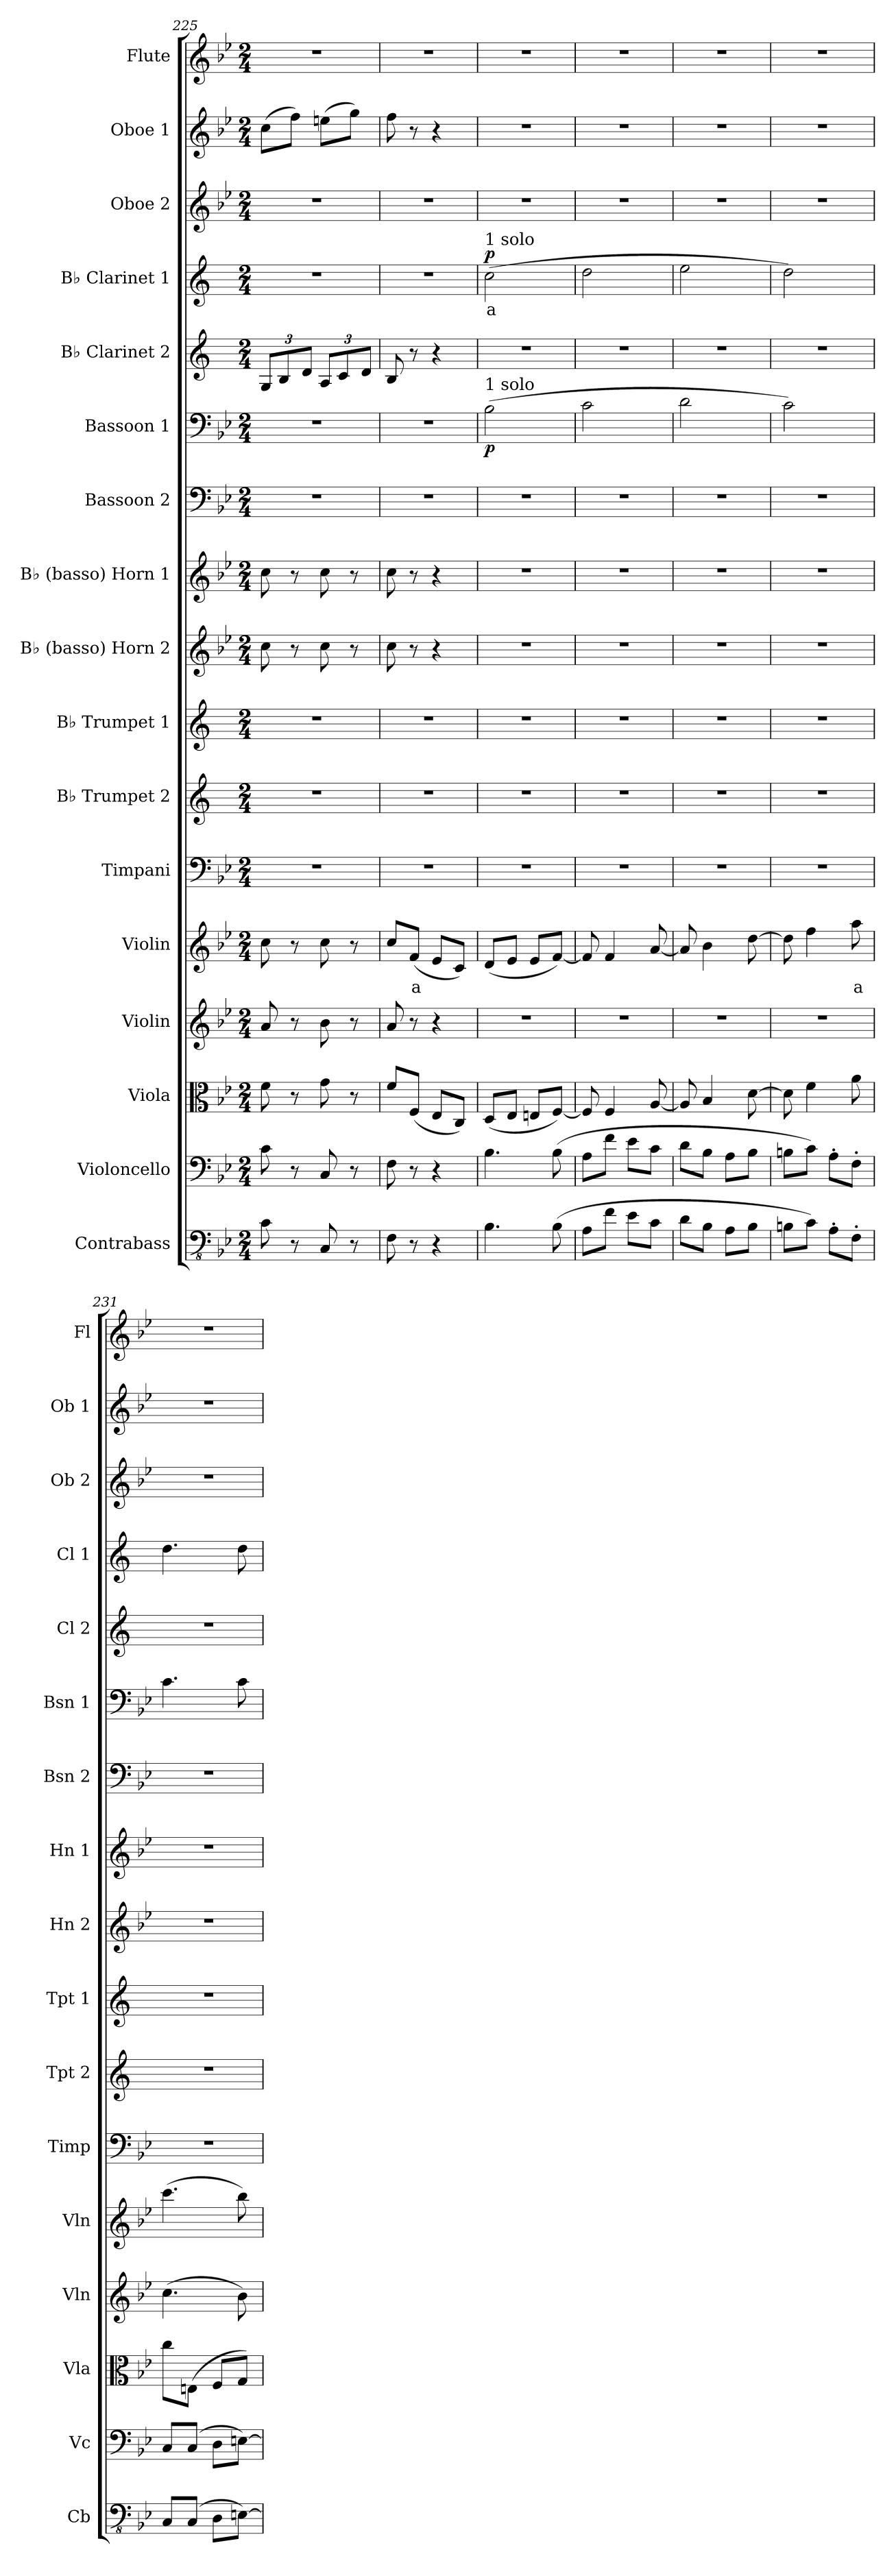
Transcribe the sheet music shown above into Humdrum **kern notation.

**kern	**kern	**kern	**kern	**kern	**text	**kern	**kern	**kern	**kern	**kern	**kern	**kern	**dynam	**kern	**kern	**text	**dynam	**kern	**kern	**kern
*part17	*part16	*part15	*part14	*part13	*part13	*part12	*part11	*part10	*part9	*part8	*part7	*part6	*part6	*part5	*part4	*part4	*part4	*part3	*part2	*part1
*staff17	*staff16	*staff15	*staff14	*staff13	*staff13	*staff12	*staff11	*staff10	*staff9	*staff8	*staff7	*staff6	*staff6	*staff5	*staff4	*staff4	*staff4	*staff3	*staff2	*staff1
*I"Contrabass	*I"Violoncello	*I"Viola	*I"Violin	*I"Violin	*	*I"Timpani	*I"B♭ Trumpet 2	*I"B♭ Trumpet 1	*I"B♭ (basso) Horn 2	*I"B♭ (basso) Horn 1	*I"Bassoon 2	*I"Bassoon 1	*	*I"B♭ Clarinet 2	*I"B♭ Clarinet 1	*	*	*I"Oboe 2	*I"Oboe 1	*I"Flute
*I'Cb	*I'Vc	*I'Vla	*I'Vln	*I'Vln	*	*I'Timp	*I'Tpt 2	*I'Tpt 1	*I'Hn 2	*I'Hn 1	*I'Bsn 2	*I'Bsn 1	*	*I'Cl 2	*I'Cl 1	*	*	*I'Ob 2	*I'Ob 1	*I'Fl
*clefFv4	*clefF4	*clefC3	*clefG2	*clefG2	*	*clefF4	*clefG2	*clefG2	*clefG2	*clefG2	*clefF4	*clefF4	*	*clefG2	*clefG2	*	*	*clefG2	*clefG2	*clefG2
*	*	*	*	*	*	*	*ITrd1c2	*ITrd1c2	*ITrd8c14	*ITrd8c14	*	*	*	*ITrd1c2	*ITrd1c2	*	*	*	*	*
*k[b-e-]	*k[b-e-]	*k[b-e-]	*k[b-e-]	*k[b-e-]	*	*k[b-e-]	*k[b-e-]	*k[b-e-]	*k[b-e-]	*k[b-e-]	*k[b-e-]	*k[b-e-]	*	*k[b-e-]	*k[b-e-]	*	*	*k[b-e-]	*k[b-e-]	*k[b-e-]
*M2/4	*M2/4	*M2/4	*M2/4	*M2/4	*	*M2/4	*M2/4	*M2/4	*M2/4	*M2/4	*M2/4	*M2/4	*	*M2/4	*M2/4	*	*	*M2/4	*M2/4	*M2/4
*	*	*	*	*	*	*	*	*	*	*	*	*	*	*Xbrackettup	*	*	*	*	*	*
=225	=225	=225	=225	=225	=225	=225	=225	=225	=225	=225	=225	=225	=225	=225	=225	=225	=225	=225	=225	=225
8C\	8c\	8f\	8a/	8cc\	.	2r	2r	2r	8c\	8c\	2r	2r	.	12F/L	2r	.	.	2r	(>8cc\L	2r
.	.	.	.	.	.	.	.	.	.	.	.	.	.	12A/	.	.	.	.	.	.
8r	8r	8r	8r	8r	.	.	.	.	8r	8r	.	.	.	.	.	.	.	.	8ff\J)	.
.	.	.	.	.	.	.	.	.	.	.	.	.	.	12c/J	.	.	.	.	.	.
8CC/	8C/	8g\	8b-\	8cc\	.	.	.	.	8c\	8c\	.	.	.	12G/L	.	.	.	.	(>8een\L	.
.	.	.	.	.	.	.	.	.	.	.	.	.	.	12B-/	.	.	.	.	.	.
8r	8r	8r	8r	8r	.	.	.	.	8r	8r	.	.	.	.	.	.	.	.	8gg\J)	.
.	.	.	.	.	.	.	.	.	.	.	.	.	.	12c/J	.	.	.	.	.	.
=226	=226	=226	=226	=226	=226	=226	=226	=226	=226	=226	=226	=226	=226	=226	=226	=226	=226	=226	=226	=226
8FF\	8F\	8f/L	8a/	8cc/L	.	2r	2r	2r	8c\	8c\	2r	2r	.	8A/	2r	.	.	2r	8ff\	2r
!	!	!	!	!	!LO:LY:b:color=#FF0000	!	!	!	!	!	!	!	!	!	!	!	!	!	!	!
8r	8r	(<8F/J	8r	(<8f/J	a	.	.	.	8r	8r	.	.	.	8r	.	.	.	.	8r	.
4r	4r	8E-/L	4r	8e-/L	.	.	.	.	4r	4r	.	.	.	4r	.	.	.	.	4r	.
.	.	8C/J)	.	8c/J)	.	.	.	.	.	.	.	.	.	.	.	.	.	.	.	.
!!LO:PB:g=z
=227	=227	=227	=227	=227	=227	=227	=227	=227	=227	=227	=227	=227	=227	=227	=227	=227	=227	=227	=227	=227
!	!	!	!	!	!	!	!	!	!	!	!	!	!	!	!LO:TX:a:t=1 solo	!	!	!	!	!
!	!	!	!	!	!	!	!	!	!	!	!	!LO:TX:a:t=1 solo	!	!	!	!	!	!	!	!
!	!	!	!	!	!	!	!	!	!	!	!	!	!LO:DY:b	!	!	!LO:LY:b:color=#FF0000	!LO:DY:b	!	!	!
4.BB-\	4.B-\	(<8D/L	2r	(<8d/L	.	2r	2r	2r	2r	2r	2r	(>2B-\	p	2r	(>2b-\	a	p	2r	2r	2r
.	.	8E-/J	.	8e-/J	.	.	.	.	.	.	.	.	.	.	.	.	.	.	.	.
.	.	8En/L	.	8e-/L	.	.	.	.	.	.	.	.	.	.	.	.	.	.	.	.
(>8BB-\	(>8B-\	[8F/J)	.	[8f/J)	.	.	.	.	.	.	.	.	.	.	.	.	.	.	.	.
=228	=228	=228	=228	=228	=228	=228	=228	=228	=228	=228	=228	=228	=228	=228	=228	=228	=228	=228	=228	=228
8AA\L	8A\L	8F/]	2r	8f/]	.	2r	2r	2r	2r	2r	2r	2c\	.	2r	2cc\	.	.	2r	2r	2r
8F\J	8f\J	4F/	.	4f/	.	.	.	.	.	.	.	.	.	.	.	.	.	.	.	.
8E-\L	8e-\L	.	.	.	.	.	.	.	.	.	.	.	.	.	.	.	.	.	.	.
8C\J	8c\J	[8A/	.	[8a/	.	.	.	.	.	.	.	.	.	.	.	.	.	.	.	.
=229	=229	=229	=229	=229	=229	=229	=229	=229	=229	=229	=229	=229	=229	=229	=229	=229	=229	=229	=229	=229
8D\L	8d\L	8A/]	2r	8a/]	.	2r	2r	2r	2r	2r	2r	2d\	.	2r	2dd\	.	.	2r	2r	2r
8BB-\J	8B-\J	4B-/	.	4b-\	.	.	.	.	.	.	.	.	.	.	.	.	.	.	.	.
8AA\L	8A\L	.	.	.	.	.	.	.	.	.	.	.	.	.	.	.	.	.	.	.
8BB-\J	8B-\J	[8d\	.	[8dd\	.	.	.	.	.	.	.	.	.	.	.	.	.	.	.	.
=230	=230	=230	=230	=230	=230	=230	=230	=230	=230	=230	=230	=230	=230	=230	=230	=230	=230	=230	=230	=230
8BBn\L	8Bn\L	8d\]	2r	8dd\]	.	2r	2r	2r	2r	2r	2r	2c\)	.	2r	2cc\)	.	.	2r	2r	2r
8C\J)	8c\J)	4f\	.	4ff\	.	.	.	.	.	.	.	.	.	.	.	.	.	.	.	.
8AA'\L	8A'\L	.	.	.	.	.	.	.	.	.	.	.	.	.	.	.	.	.	.	.
!	!	!	!	!	!LO:LY:b:color=#FF0000	!	!	!	!	!	!	!	!	!	!	!	!	!	!	!
8FF'\J	8F'\J	8a\	.	8aa\	a	.	.	.	.	.	.	.	.	.	.	.	.	.	.	.
=231	=231	=231	=231	=231	=231	=231	=231	=231	=231	=231	=231	=231	=231	=231	=231	=231	=231	=231	=231	=231
8CC/L	8C/L	8cc\L	(>4.cc\	(>4.ccc\	.	2r	2r	2r	2r	2r	2r	4.c\	.	2r	4.cc\	.	.	2r	2r	2r
(>8CC/J	(>8C/J	(>8En\J	.	.	.	.	.	.	.	.	.	.	.	.	.	.	.	.	.	.
8DD\L	8D\L	8F/L	.	.	.	.	.	.	.	.	.	.	.	.	.	.	.	.	.	.
[8EEn\J)	[8En\J)	8G/J)	8b-\)	8bb-\)	.	.	.	.	.	.	.	8c\	.	.	8cc\	.	.	.	.	.
=	=	=	=	=	=	=	=	=	=	=	=	=	=	=	=	=	=	=	=	=
*-	*-	*-	*-	*-	*-	*-	*-	*-	*-	*-	*-	*-	*-	*-	*-	*-	*-	*-	*-	*-
